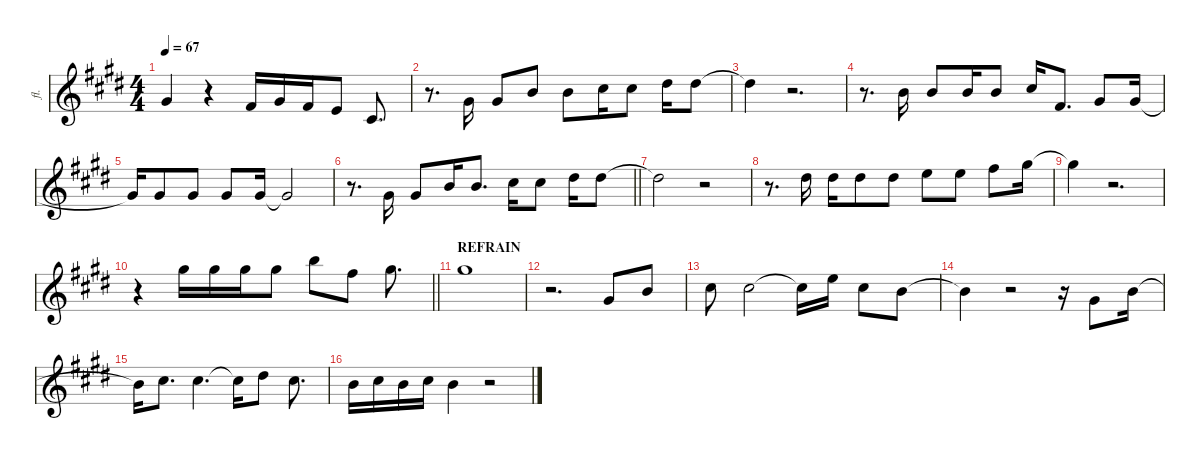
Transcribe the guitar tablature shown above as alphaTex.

\defaultSystemsLayout 4
\hideDynamics
\bracketExtendMode groupsimilarinstruments
\otherSystemsTrackNameOrientation horizontal
\track ("Vocal" "fl.") {defaultSystemsLayout 4 instrument flute}
\staff {score}
\tuning (E4 B3 G3 D3 A2 E2)
\ts (4 4)
\tempo 67
\clef g2
\ks c#minor
9.2{t acc #}.4{dy f beam Up} r.4{beam Up} 7.2{acc #}.16{dy mf beam Up} 9.2{acc #}.16{beam Up} 7.2{acc #}.16{beam Up} 0.1{acc forcenatural}.8{beam Up} 6.3{acc #}.8{d beam Up} |
r.8{d beam Down} 4.1{acc #}.16{dy f beam Up} 4.1{acc #}.8{beam Up} 7.1{acc forcenatural}.8{beam Up} 7.1{acc forcenatural}.8{beam Down} 9.1{acc #}.16{beam Down} 9.1{acc #}.8{beam Down} 11.1{acc #}.16{beam Down} 11.1{acc #}.8{beam Down} |
11.1{t acc #}.4{beam Down} r.2{d beam Down} |
r.8{d beam Down} 7.1{acc forcenatural}.16{beam Down} 7.1{acc forcenatural}.8{beam Up} 7.1{acc forcenatural}.16{beam Up} 7.1{acc forcenatural}.8{beam Up} 9.1{acc #}.16{beam Up} 7.2{acc #}.8{d beam Up} 9.2{acc #}.8{beam Up} 9.2{acc #}.16{beam Up} |
9.2{t acc #}.16{beam Up} 9.2{acc #}.8{dy mf beam Up} 9.2{acc #}.8{dy mp beam Up} 9.2{acc #}.8{dy p beam Up} 9.2{acc #}.16{dy pp beam Up} 9.2{t acc #}.2{dy f beam Up} |
\barLineRight lightlight
r.8{d beam Down} 9.2{acc #}.16{beam Up} 9.2{acc #}.8{beam Up} 7.1{acc forcenatural}.16{beam Up} 7.1{acc forcenatural}.8{d beam Up} 9.1{acc #}.16{beam Down} 9.1{acc #}.8{beam Down} 11.1{acc #}.16{beam Down} 11.1{acc #}.8{beam Down} |
11.1{t acc #}.2{beam Down} r.2{beam Down} |
r.8{d beam Down} 11.1{acc #}.16{beam Down} 11.1{acc #}.16{beam Down} 11.1{acc #}.8{beam Down} 11.1{acc #}.8{beam Down} 12.1{acc forcenatural}.8{beam Down} 12.1{acc forcenatural}.8{beam Down} 14.1{acc #}.8{beam Down} 16.1{acc #}.16{beam Down} |
16.1{t acc #}.4{beam Down} r.2{d beam Down} |
\barLineRight lightlight
r.4{beam Down} 16.1{acc #}.16{dy ff beam Down} 16.1{acc #}.16{beam Down} 16.1{acc #}.16{beam Down} 16.1{acc #}.8{beam Down} 19.1{acc forcenatural}.8{beam Down} 19.2{acc #}.8{beam Down} 16.1{acc #}.8{d beam Down} |
\section ("" "REFRAIN")
16.1{acc #}.1{beam Down} |
r.2{d beam Down} 13.3{acc #}.8{beam Up} 12.2{acc forcenatural}.8{beam Up} |
14.2{acc #}.8{beam Down} 14.2{acc #}.2{beam Down} 14.2{t acc #}.16{dy f beam Down} 12.1{acc forcenatural}.16{dy ff beam Down} 14.2{acc #}.8{beam Down} 12.2{acc forcenatural}.8{beam Down} |
12.2{t acc forcenatural}.4{beam Down} r.2{beam Down} r.16{beam Down} 13.3{acc #}.8{beam Up} 12.2{acc forcenatural}.16{beam Up} |
12.2{t acc forcenatural}.16{dy f beam Down} 14.2{acc #}.8{d dy ff beam Down} 14.2{acc #}.4{d beam Down} 14.2{t acc #}.16{beam Down} 11.1{acc #}.8{beam Down} 9.1{acc #}.8{d beam Down} |
7.1{acc forcenatural}.16{beam Down} 9.1{acc #}.16{beam Down} 7.1{acc forcenatural}.16{beam Down} 9.1{acc #}.16{beam Down} 7.1{acc forcenatural}.4{beam Down} r.2{beam Down}
